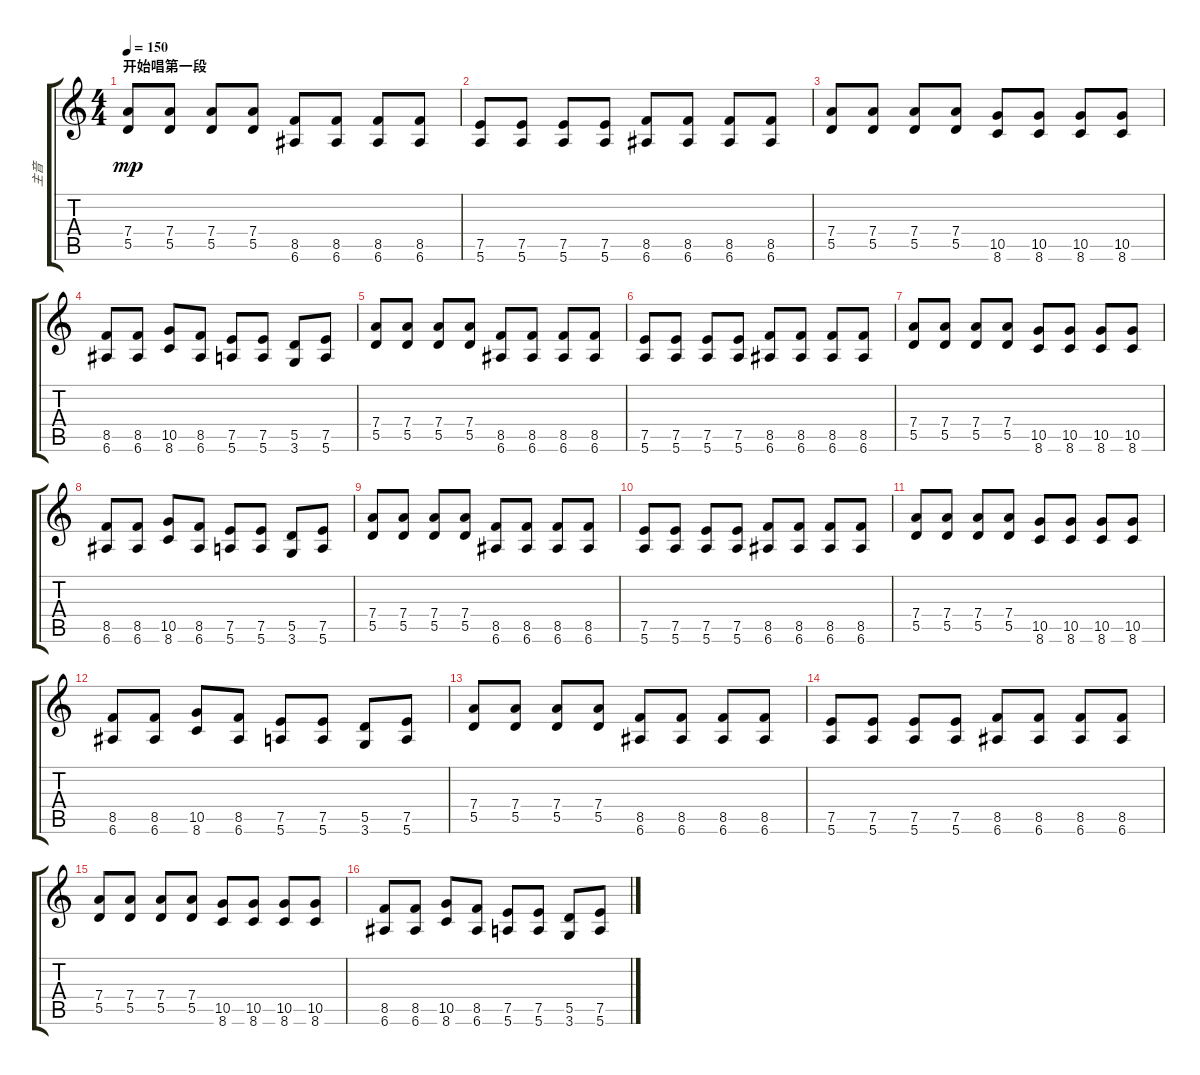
\track ("主音" "主音") {instrument acousticguitarnylon}
\staff {score tabs}
\tuning (E4 B3 G3 D3 A2 E2) {hide}
\ts (4 4)
\section ("" "开始唱第一段")
\tempo 150
\clef g2
\ks c
(7.4 5.5).8{dy mp} (7.4 5.5).8 (7.4 5.5).8 (7.4 5.5).8 (8.5 6.6).8 (8.5 6.6).8 (8.5 6.6).8 (8.5 6.6).8 |
(7.5 5.6).8 (7.5 5.6).8 (7.5 5.6).8 (7.5 5.6).8 (8.5 6.6).8 (8.5 6.6).8 (8.5 6.6).8 (8.5 6.6).8 |
(7.4 5.5).8 (7.4 5.5).8 (7.4 5.5).8 (7.4 5.5).8 (10.5 8.6).8 (10.5 8.6).8 (10.5 8.6).8 (10.5 8.6).8 |
(8.5 6.6).8 (8.5 6.6).8 (10.5 8.6).8 (8.5 6.6).8 (7.5 5.6).8 (7.5 5.6).8 (5.5 3.6).8 (7.5 5.6).8 |
(7.4 5.5).8 (7.4 5.5).8 (7.4 5.5).8 (7.4 5.5).8 (8.5 6.6).8 (8.5 6.6).8 (8.5 6.6).8 (8.5 6.6).8 |
(7.5 5.6).8 (7.5 5.6).8 (7.5 5.6).8 (7.5 5.6).8 (8.5 6.6).8 (8.5 6.6).8 (8.5 6.6).8 (8.5 6.6).8 |
(7.4 5.5).8 (7.4 5.5).8 (7.4 5.5).8 (7.4 5.5).8 (10.5 8.6).8 (10.5 8.6).8 (10.5 8.6).8 (10.5 8.6).8 |
(8.5 6.6).8 (8.5 6.6).8 (10.5 8.6).8 (8.5 6.6).8 (7.5 5.6).8 (7.5 5.6).8 (5.5 3.6).8 (7.5 5.6).8 |
(7.4 5.5).8 (7.4 5.5).8 (7.4 5.5).8 (7.4 5.5).8 (8.5 6.6).8 (8.5 6.6).8 (8.5 6.6).8 (8.5 6.6).8 |
(7.5 5.6).8 (7.5 5.6).8 (7.5 5.6).8 (7.5 5.6).8 (8.5 6.6).8 (8.5 6.6).8 (8.5 6.6).8 (8.5 6.6).8 |
(7.4 5.5).8 (7.4 5.5).8 (7.4 5.5).8 (7.4 5.5).8 (10.5 8.6).8 (10.5 8.6).8 (10.5 8.6).8 (10.5 8.6).8 |
(8.5 6.6).8 (8.5 6.6).8 (10.5 8.6).8 (8.5 6.6).8 (7.5 5.6).8 (7.5 5.6).8 (5.5 3.6).8 (7.5 5.6).8 |
(7.4 5.5).8 (7.4 5.5).8 (7.4 5.5).8 (7.4 5.5).8 (8.5 6.6).8 (8.5 6.6).8 (8.5 6.6).8 (8.5 6.6).8 |
(7.5 5.6).8 (7.5 5.6).8 (7.5 5.6).8 (7.5 5.6).8 (8.5 6.6).8 (8.5 6.6).8 (8.5 6.6).8 (8.5 6.6).8 |
(7.4 5.5).8 (7.4 5.5).8 (7.4 5.5).8 (7.4 5.5).8 (10.5 8.6).8 (10.5 8.6).8 (10.5 8.6).8 (10.5 8.6).8 |
(8.5 6.6).8 (8.5 6.6).8 (10.5 8.6).8 (8.5 6.6).8 (7.5 5.6).8 (7.5 5.6).8 (5.5 3.6).8 (7.5 5.6).8
